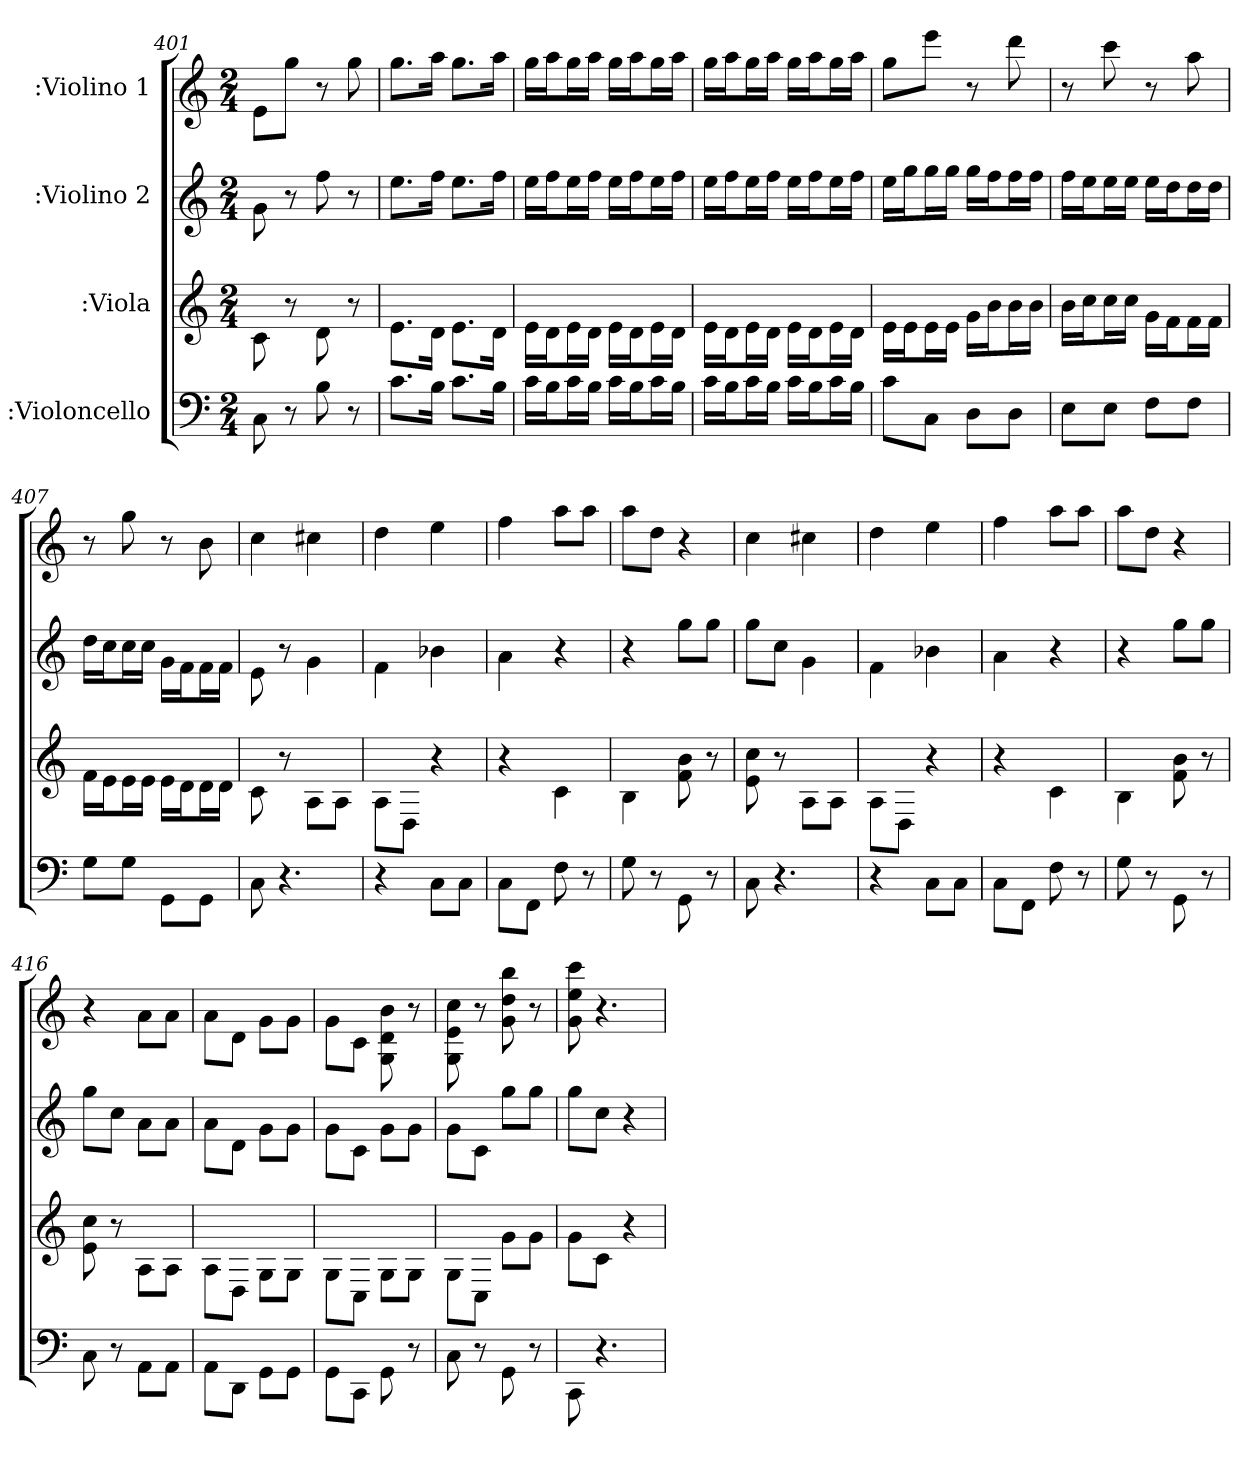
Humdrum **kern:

**kern	**kern	**kern	**kern
*part4	*part3	*part2	*part1
*staff4	*staff3	*staff2	*staff1
*I":Violoncello	*I":Viola	*I":Violino 2	*I":Violino 1
*k[]	*k[]	*k[]	*k[]
*C:	*C:	*C:	*C:
*M2/4	*M2/4	*M2/4	*M2/4
=401	=401	=401	=401
8C\	8c\	8g\	8e\L
8r	8r	8r	8gg\J
8B\	8d\	8ff\	8r
8r	8r	8r	8gg\
=402	=402	=402	=402
8.c\L	8.e\L	8.ee\L	8.gg\L
16B\Jk	16d\Jk	16ff\Jk	16aa\Jk
8.c\L	8.e\L	8.ee\L	8.gg\L
16B\Jk	16d\Jk	16ff\Jk	16aa\Jk
=403	=403	=403	=403
16c\LL	16e\LL	16ee\LL	16gg\LL
16B\J	16d\J	16ff\J	16aa\J
16c\L	16e\L	16ee\L	16gg\L
16B\JJ	16d\JJ	16ff\JJ	16aa\JJ
16c\LL	16e\LL	16ee\LL	16gg\LL
16B\J	16d\J	16ff\J	16aa\J
16c\L	16e\L	16ee\L	16gg\L
16B\JJ	16d\JJ	16ff\JJ	16aa\JJ
=404	=404	=404	=404
16c\LL	16e\LL	16ee\LL	16gg\LL
16B\J	16d\J	16ff\J	16aa\J
16c\L	16e\L	16ee\L	16gg\L
16B\JJ	16d\JJ	16ff\JJ	16aa\JJ
16c\LL	16e\LL	16ee\LL	16gg\LL
16B\J	16d\J	16ff\J	16aa\J
16c\L	16e\L	16ee\L	16gg\L
16B\JJ	16d\JJ	16ff\JJ	16aa\JJ
=405	=405	=405	=405
8c\L	16e\LL	16ee\LL	8gg\L
.	16e\J	16gg\J	.
8C\J	16e\L	16gg\L	8eee\J
.	16e\JJ	16gg\JJ	.
8D\L	16g\LL	16gg\LL	8r
.	16b\J	16ff\J	.
8D\J	16b\L	16ff\L	8ddd\
.	16b\JJ	16ff\JJ	.
=406	=406	=406	=406
8E\L	16b\LL	16ff\LL	8r
.	16cc\J	16ee\J	.
8E\J	16cc\L	16ee\L	8ccc\
.	16cc\JJ	16ee\JJ	.
8F\L	16g\LL	16ee\LL	8r
.	16f\J	16dd\J	.
8F\J	16f\L	16dd\L	8aa\
.	16f\JJ	16dd\JJ	.
=407	=407	=407	=407
8G\L	16f\LL	16dd\LL	8r
.	16e\J	16cc\J	.
8G\J	16e\L	16cc\L	8gg\
.	16e\JJ	16cc\JJ	.
8GG\L	16e\LL	16g\LL	8r
.	16d\J	16f\J	.
8GG\J	16d\L	16f\L	8b\
.	16d\JJ	16f\JJ	.
=408	=408	=408	=408
8C\	8c\	8e\	4cc\
4.r	8r	8r	.
.	8A\L	4g\	4cc#X\
.	8A\J	.	.
=409	=409	=409	=409
4r	8A\L	4f\	4dd\
.	8D\J	.	.
8C\L	4r	4b-X\	4ee\
8C\J	.	.	.
=410	=410	=410	=410
8C\L	4r	4a\	4ff\
8FF\J	.	.	.
8F\	4c\	4r	8aa\L
8r	.	.	8aa\J
=411	=411	=411	=411
8G\	4B\	4r	8aa\L
8r	.	.	8dd\J
8GG\	8b\ 8f\	8gg\L	4r
8r	8r	8gg\J	.
=412	=412	=412	=412
8C\	8cc\ 8e\	8gg\L	4cc\
4.r	8r	8cc\J	.
.	8A\L	4g\	4cc#X\
.	8A\J	.	.
=413	=413	=413	=413
4r	8A\L	4f\	4dd\
.	8D\J	.	.
8C\L	4r	4b-X\	4ee\
8C\J	.	.	.
=414	=414	=414	=414
8C\L	4r	4a\	4ff\
8FF\J	.	.	.
8F\	4c\	4r	8aa\L
8r	.	.	8aa\J
=415	=415	=415	=415
8G\	4B\	4r	8aa\L
8r	.	.	8dd\J
8GG\	8b\ 8f\	8gg\L	4r
8r	8r	8gg\J	.
=416	=416	=416	=416
8C\	8cc\ 8e\	8gg\L	4r
8r	8r	8cc\J	.
8AA\L	8A\L	8a\L	8a\L
8AA\J	8A\J	8a\J	8a\J
=417	=417	=417	=417
8AA\L	8A\L	8a\L	8a\L
8DD\J	8D\J	8d\J	8d\J
8GG\L	8G\L	8g\L	8g\L
8GG\J	8G\J	8g\J	8g\J
=418	=418	=418	=418
8GG\L	8G\L	8g\L	8g\L
8CC\J	8C\J	8c\J	8c\J
8GG\	8G\L	8g\L	8b\ 8d\ 8G\
8r	8G\J	8g\J	8r
=419	=419	=419	=419
8C\	8G\L	8g\L	8cc\ 8e\ 8G\
8r	8C\J	8c\J	8r
8GG\	8g\L	8gg\L	8bb\ 8dd\ 8g\
8r	8g\J	8gg\J	8r
=420	=420	=420	=420
8CC\	8g\L	8gg\L	8ccc\ 8ee\ 8g\
4.r	8c\J	8cc\J	4.r
.	4r	4r	.
=	=	=	=
*-	*-	*-	*-
